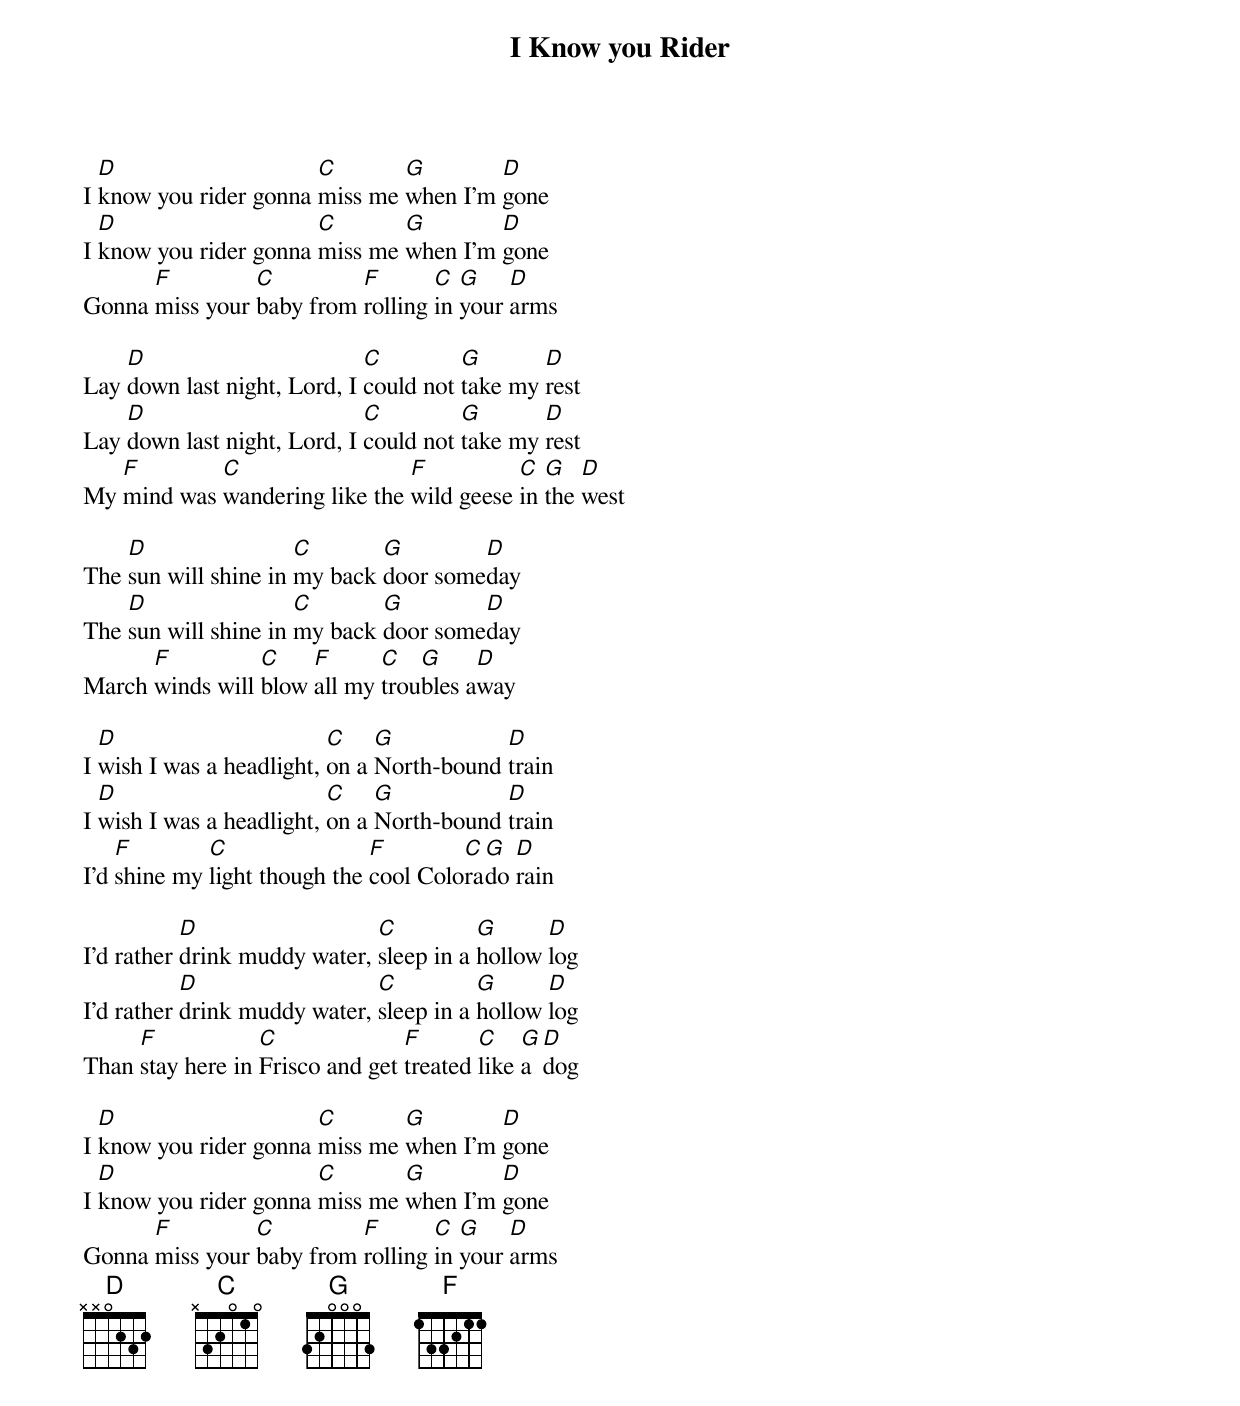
{title: I Know you Rider}

I [D]know you rider gonna [C]miss me [G]when I'm [D]gone
I [D]know you rider gonna [C]miss me [G]when I'm [D]gone
Gonna [F]miss your [C]baby from [F]rolling [C]in [G]your [D]arms

Lay [D]down last night, Lord, I [C]could not [G]take my [D]rest
Lay [D]down last night, Lord, I [C]could not [G]take my [D]rest
My [F]mind was [C]wandering like the [F]wild geese [C]in [G]the [D]west

The [D]sun will shine in [C]my back [G]door some[D]day
The [D]sun will shine in [C]my back [G]door some[D]day
March [F]winds will [C]blow [F]all my [C]trou[G]bles a[D]way

I [D]wish I was a headlight, [C]on a [G]North-bound [D]train
I [D]wish I was a headlight, [C]on a [G]North-bound [D]train
I'd [F]shine my [C]light though the [F]cool Colo[C]ra[G]do [D]rain

I'd rather [D]drink muddy water, [C]sleep in a [G]hollow [D]log
I'd rather [D]drink muddy water, [C]sleep in a [G]hollow [D]log
Than [F]stay here in [C]Frisco and get [F]treated [C]like [G]a [D]dog

I [D]know you rider gonna [C]miss me [G]when I'm [D]gone
I [D]know you rider gonna [C]miss me [G]when I'm [D]gone
Gonna [F]miss your [C]baby from [F]rolling [C]in [G]your [D]arms
